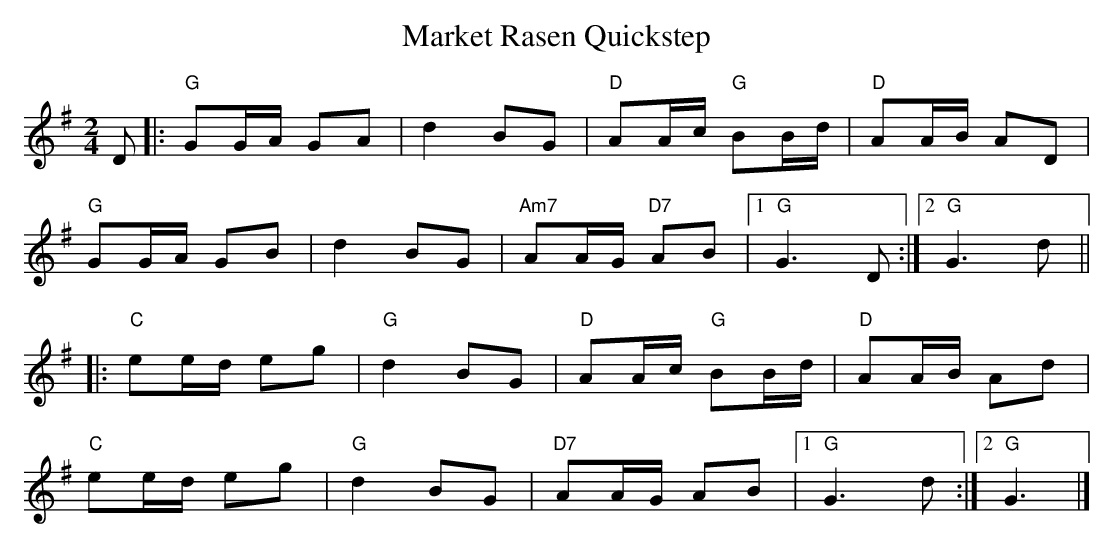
X:1
T:Market Rasen Quickstep
L:1/4
M:2/4
K:G
V:1
D/ |: "G" G/G/4A/4 G/A/ | d B/G/ | "D" A/A/4c/4 "G" B/B/4d/4 |  "D" A/A/4B/4 A/D/ |
"G" G/G/4A/4 G/B/ | d B/G/ | "Am7" A/A/4G/4 "D7" A/B/ |1  "G" G3/2 D/ :|2 "G" G3/2 d/ ||
|:"C" e/e/4d/4 e/g/ | "G" d B/G/ |  "D" A/A/4c/4 "G" B/B/4d/4 | "D" A/A/4B/4 A/d/ |
"C" e/e/4d/4 e/g/ | "G" d B/G/ |  "D7" A/A/4G/4 A/B/ |1 "G" G3/2 d/ :|2 "G" G3/2 |]
